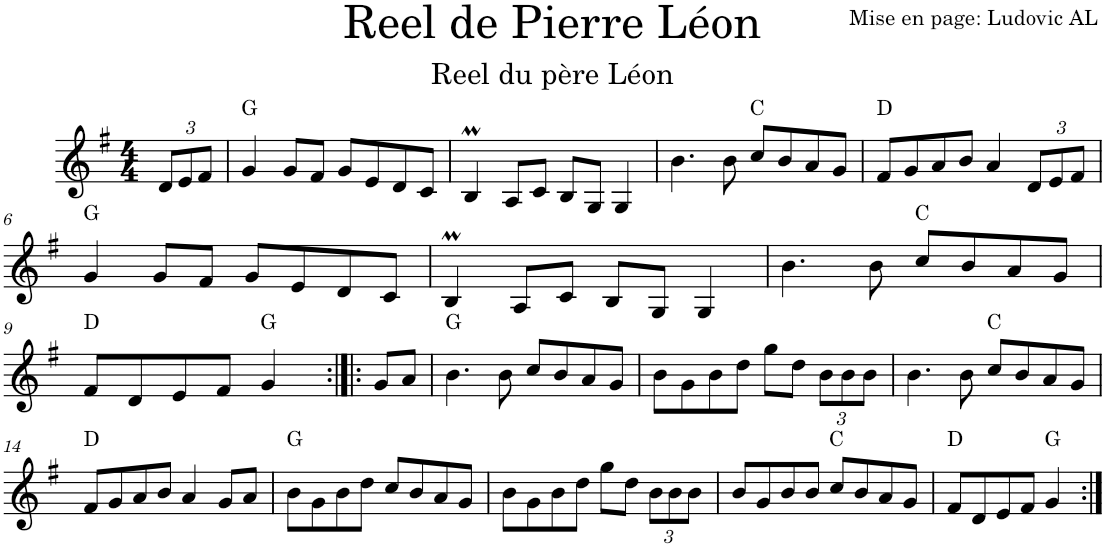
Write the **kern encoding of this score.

**kern	**harte
*part1	*part1
*staff1	*
*I"Violon	*
*I'Vln.	*
*clefG2	*
*k[f#]	*
*M4/4	*
*Xbrackettup	*
=1	=1
12d/L	.
12e/	.
12f#/J	.
=2	=2
4g/	G:maj
8g/L	.
8f#/J	.
8g/L	.
8e/	.
8d/	.
8c/J	.
=3	=3
4Bm/	.
8A/L	.
8c/J	.
8B/L	.
8G/J	.
4G/	.
=4	=4
4.b\	.
8b\	.
8cc/L	C:maj
8b/	.
8a/	.
8g/J	.
=5	=5
8f#/L	D:maj
8g/	.
8a/	.
8b/J	.
4a/	.
12d/L	.
12e/	.
12f#/J	.
!!LO:LB:g=z
=6	=6
4g/	G:maj
8g/L	.
8f#/J	.
8g/L	.
8e/	.
8d/	.
8c/J	.
=7	=7
4Bm/	.
8A/L	.
8c/J	.
8B/L	.
8G/J	.
4G/	.
=8	=8
4.b\	.
8b\	.
8cc/L	C:maj
8b/	.
8a/	.
8g/J	.
!!LO:LB:g=z
=9	=9
8f#/L	D:maj
8d/	.
8e/	.
8f#/J	.
4g/	G:maj
=10:|!|:	=10:|!|:
8g/L	.
8a/J	.
=11	=11
4.b\	G:maj
8b\	.
8cc/L	.
8b/	.
8a/	.
8g/J	.
=12	=12
8b\L	.
8g\	.
8b\	.
8dd\J	.
8gg\L	.
8dd\J	.
12b\L	.
12b\	.
12b\J	.
=13	=13
4.b\	.
8b\	.
8cc/L	C:maj
8b/	.
8a/	.
8g/J	.
!!LO:LB:g=z
=14	=14
8f#/L	D:maj
8g/	.
8a/	.
8b/J	.
4a/	.
8g/L	.
8a/J	.
=15	=15
8b\L	G:maj
8g\	.
8b\	.
8dd\J	.
8cc/L	.
8b/	.
8a/	.
8g/J	.
=16	=16
8b\L	.
8g\	.
8b\	.
8dd\J	.
8gg\L	.
8dd\J	.
12b\L	.
12b\	.
12b\J	.
=17	=17
8b/L	.
8g/	.
8b/	.
8b/J	.
8cc/L	C:maj
8b/	.
8a/	.
8g/J	.
=18	=18
8f#/L	D:maj
8d/	.
8e/	.
8f#/J	.
4g/	G:maj
=:|!	=:|!
*-	*-
